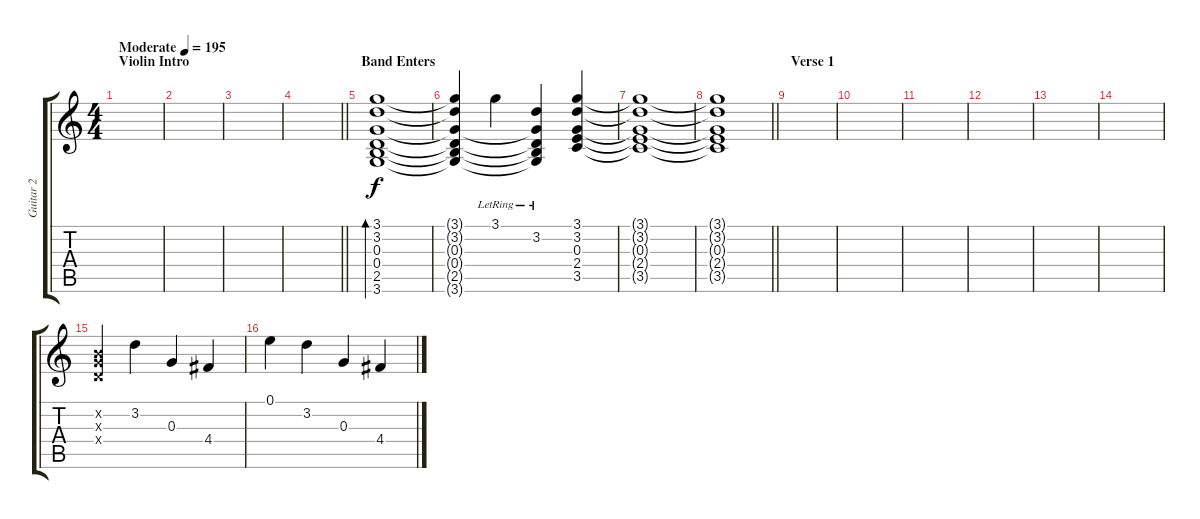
\track ("Guitar 2" "Guitar 2") {instrument overdrivenguitar}
\staff {score tabs}
\tuning (E4 B3 G3 D3 A2 E2) {hide}
\ts (4 4)
\section ("" "Violin Intro")
\tempo (195 "Moderate")
\clef g2
\ks c
|
|
|
\barLineRight lightlight
|
\section ("" "Band Enters")
(3.1 3.2 0.3 0.4 2.5 3.6).1{bd 240} |
(3.1{t} 3.2{t} 0.3{t} 0.4{t} 2.5{t} 3.6{t}).4 3.1{lr}.4 (3.2{lr} 0.3{t} 0.4{t} 2.5{t} 3.6{t}).4 (3.1 3.2 0.3 2.4 3.5).4 |
(3.1{t} 3.2{t} 0.3{t} 2.4{t} 3.5{t}).1 |
\barLineRight lightlight
(3.1{t} 3.2{t} 0.3{t} 2.4{t} 3.5{t}).1 |
\section ("" "Verse 1")
|
|
|
|
|
|
(0.2{x} 0.3{x} 0.4{x}).4 3.2.4 0.3.4 4.4.4 |
0.1.4 3.2.4 0.3.4 4.4.4
